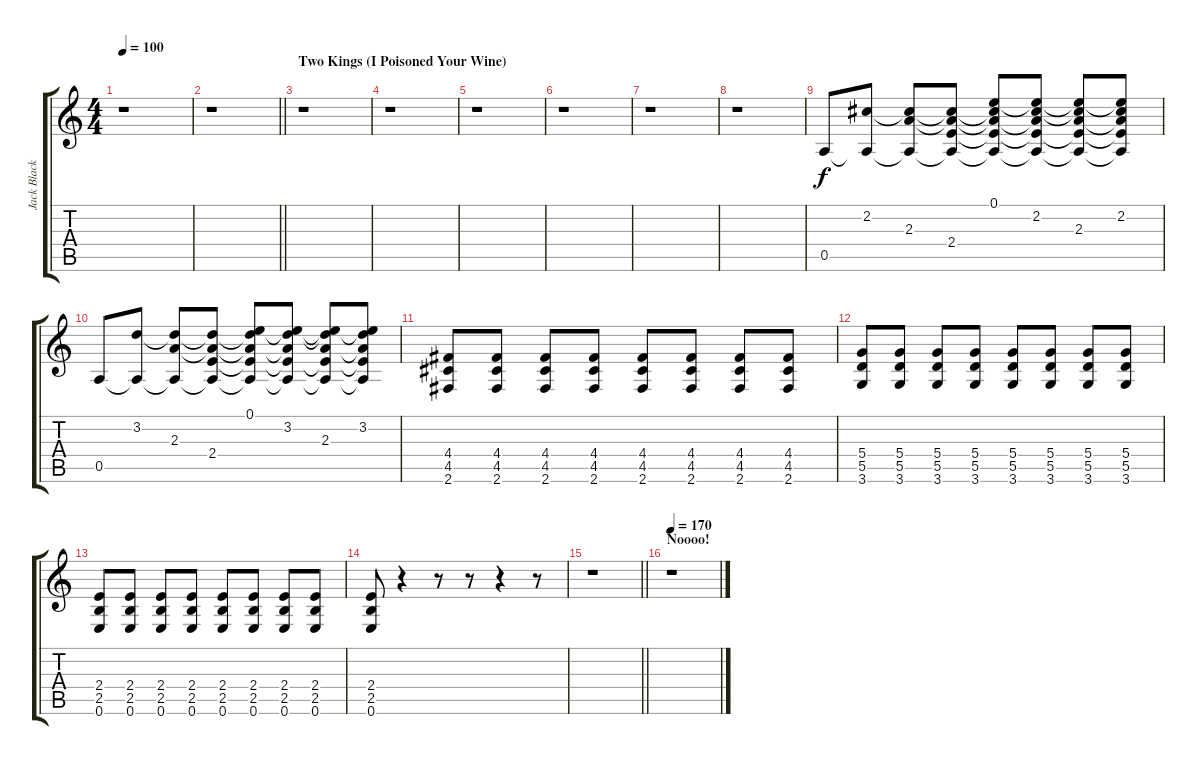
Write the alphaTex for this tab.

\track ("Jack Black (Backing Guitar)" "Jack Black") {instrument acousticguitarsteel}
\staff {score tabs}
\tuning (E4 B3 G3 D3 A2 E2) {hide}
\ts (4 4)
\tempo 100
\clef g2
\ks c
r.1{dy f} |
\barLineRight lightlight
r.1 |
\section ("" "Two Kings (I Poisoned Your Wine)")
r.1 |
r.1 |
r.1 |
r.1 |
r.1 |
r.1 |
0.5.8{instrument electricguitarclean} (2.2 0.5{t}).8 (2.2{t} 2.3 0.5{t}).8 (2.2{t} 2.3{t} 2.4 0.5{t}).8 (0.1 2.2{t} 2.3{t} 2.4{t} 0.5{t}).8 (0.1{t} 2.2 2.3{t} 2.4{t} 0.5{t}).8 (0.1{t} 2.2{t} 2.3 2.4{t} 0.5{t}).8 (0.1{t} 2.2 2.3{t} 2.4{t} 0.5{t}).8 |
0.5.8{instrument electricguitarclean} (3.2 0.5{t}).8 (3.2{t} 2.3 0.5{t}).8 (3.2{t} 2.3{t} 2.4 0.5{t}).8 (0.1 3.2{t} 2.3{t} 2.4{t} 0.5{t}).8 (0.1{t} 3.2 2.3{t} 2.4{t} 0.5{t}).8 (0.1{t} 3.2{t} 2.3 2.4{t} 0.5{t}).8 (0.1{t} 3.2 2.3{t} 2.4{t} 0.5{t}).8 |
(4.4 4.5 2.6).8{instrument electricguitarclean} (4.4 4.5 2.6).8 (4.4 4.5 2.6).8 (4.4 4.5 2.6).8 (4.4 4.5 2.6).8 (4.4 4.5 2.6).8 (4.4 4.5 2.6).8 (4.4 4.5 2.6).8 |
(5.4 5.5 3.6).8{instrument electricguitarclean} (5.4 5.5 3.6).8 (5.4 5.5 3.6).8 (5.4 5.5 3.6).8 (5.4 5.5 3.6).8 (5.4 5.5 3.6).8 (5.4 5.5 3.6).8 (5.4 5.5 3.6).8 |
(2.4 2.5 0.6).8{instrument electricguitarclean} (2.4 2.5 0.6).8 (2.4 2.5 0.6).8 (2.4 2.5 0.6).8 (2.4 2.5 0.6).8 (2.4 2.5 0.6).8 (2.4 2.5 0.6).8 (2.4 2.5 0.6).8 |
(2.4 2.5 0.6).8{instrument electricguitarclean} r.4 r.8 r.8 r.4 r.8 |
\barLineRight lightlight
r.1 |
\section ("" "Noooo!")
\tempo 170
r.1
